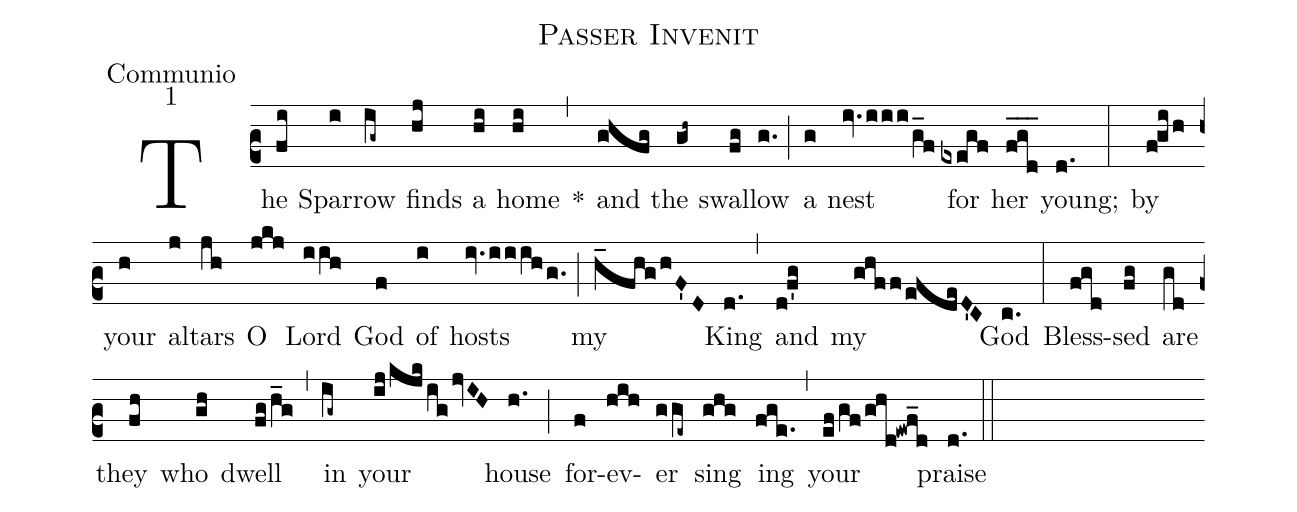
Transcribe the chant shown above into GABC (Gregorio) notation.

name:Passer Invenit;
office-part:Communio;
mode:1;
%%
annotation: Comm
annotation: 1
%%
(c2) The(fi) Spar(i)row(ig~) finds(hj) a(hi) home(hi) *(,) and(ghfg) the(gh~) swal(fg)low(g.) (;) a(g) nest(iv.iii/g_f) for(exegf) her(f_g_d_) young;(d.) (:) by(fgih) your(h) al(j)tars(jh) O(jkj) Lord(iih) God(f) of(i) hosts(iv.iiihg.) (;) my(h_fhghF'D) King(d.) (,) and(d!f'g) my(ghff/efdeD'C) God(c.) (:) Bless(fgd)sed(fg) are(gd) they(fh) who(gh) dwell(fg/h_g) (,) in(ig~) your(ij/kjk/igjvIH) house(h.) (;) for(f)ev(hih)er(gge~) sing(ghg) ing(fge.) (,) your(ef/gf/ghd!ewf_d) praise(d.) (::)
